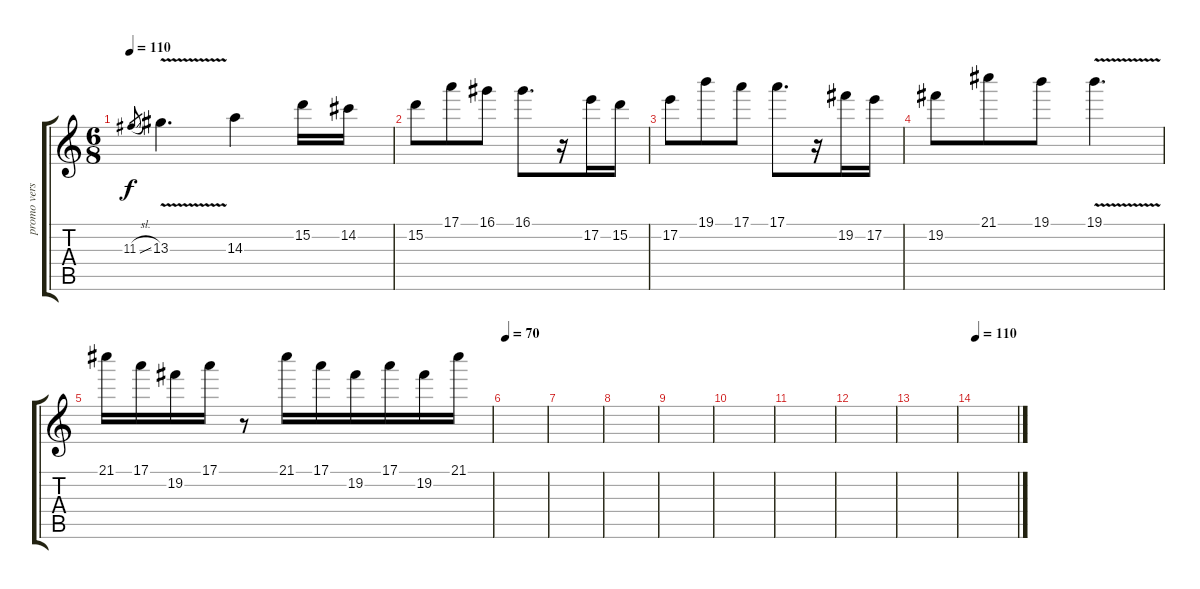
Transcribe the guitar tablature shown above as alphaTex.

\track ("promo version solo (paul)" "promo vers") {mute instrument distortionguitar}
\staff {score tabs}
\tuning (E4 B3 G3 D3 A2 E2) {hide}
\ts (6 8)
\tempo 110
\clef g2
\ks c
11.3{sl}.8{gr dy f} 13.3{v}.4{d} 14.3.4 15.2.16 14.2.16 |
15.2.8 17.1.8 16.1.8 16.1.8{d} r.16 17.2.16 15.2.16 |
17.2.8 19.1.8 17.1.8 17.1.8{d} r.16 19.2.16 17.2.16 |
19.2.8 21.1.8 19.1.8 19.1{v}.4{d} |
21.1.16{volume 12} 17.1.16 19.2.16 17.1.16 r.8 21.1.16 17.1.16 19.2.16 17.1.16 19.2.16 21.1.16 |
\tempo 70
|
|
|
|
|
|
|
|
\tempo 110
